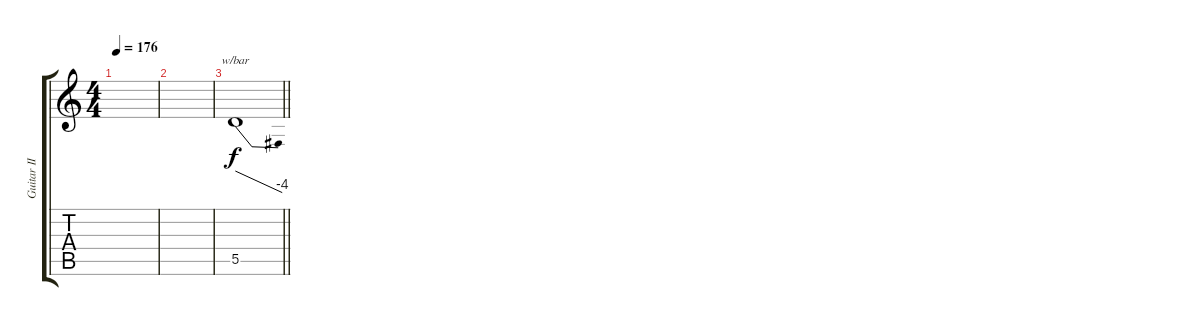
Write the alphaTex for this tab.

\track ("Guitar II" "Guitar II") {instrument overdrivenguitar}
\staff {score tabs}
\tuning (E4 B3 G3 D3 A2 D2) {hide}
\ts (4 4)
\tempo 176
\clef g2
\ks c
|
|
\barLineRight lightlight
5.5.1{tbe (dive default 0 0 60 -16) dy f}
